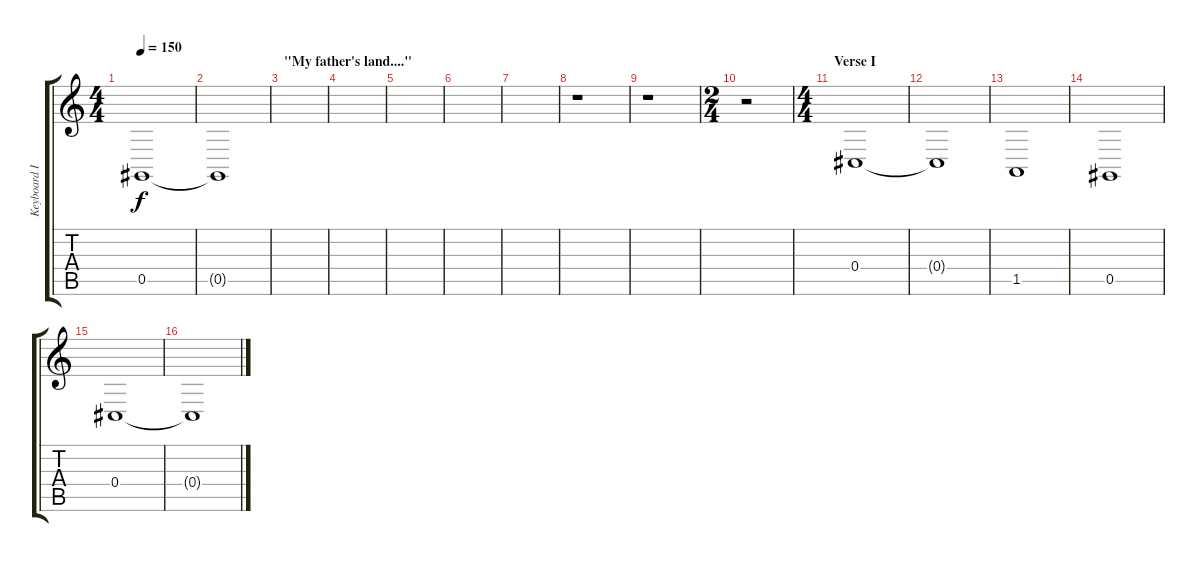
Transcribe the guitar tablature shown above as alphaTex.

\track ("Keyboard I" "Keyboard I") {instrument pad2warm}
\staff {score tabs}
\tuning (Eb4 Bb3 Gb3 Db3 Ab2 Eb2) {hide}
\ts (4 4)
\tempo 150
\clef g2
\ks c
0.5{t}.1{dy f} |
0.5{t}.1 |
\section ("" "\"My father's land....\"")
|
|
|
|
|
r.1 |
r.1 |
\ts (2 4)
r.2 |
\ts (4 4)
\section ("" "Verse I")
0.4.1 |
0.4{t}.1 |
1.5.1 |
0.5.1 |
0.4.1 |
0.4{t}.1
